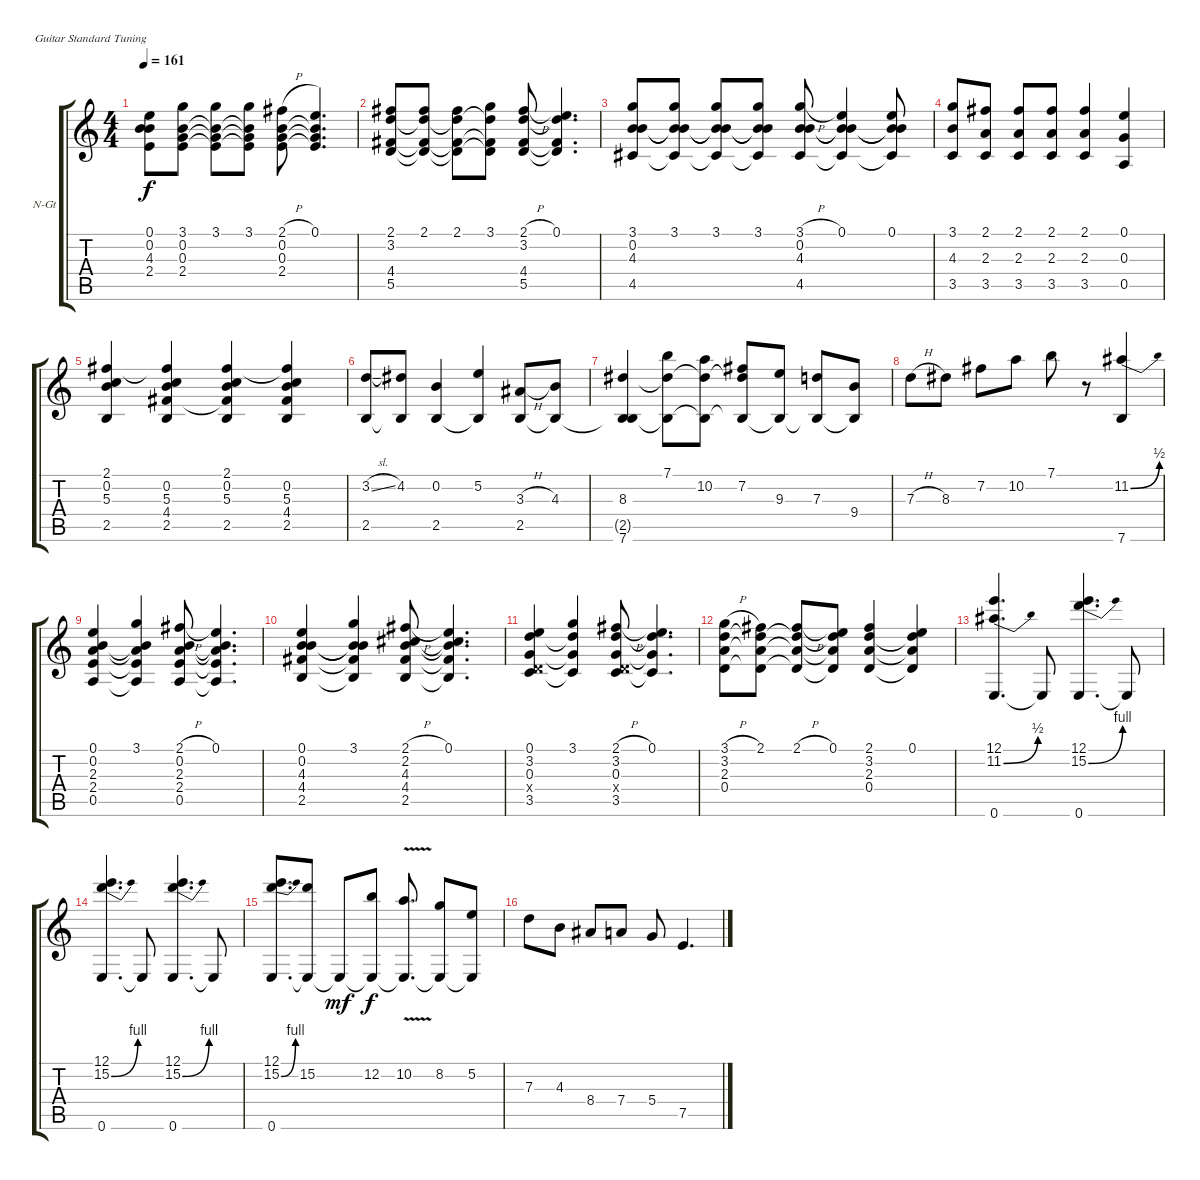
\bracketExtendMode groupsimilarinstruments
\firstSystemTrackNameOrientation horizontal
\otherSystemsTrackNameOrientation horizontal
\track ("Spur 1" "N-Gt") {instrument acousticguitarnylon}
\staff {score tabs}
\tuning (E4 B3 G3 D3 A2 E2)
\ts (4 4)
\tempo 161
\clef g2
\ks c
(0.1{t} 0.2 4.3 2.4).8{dy f} (3.1 0.2 0.3 2.4).8 (3.1 0.2{t} 0.3{t} 2.4{t}).8 (3.1 0.2{t} 0.3{t} 2.4{t}).8 (2.1{h} 0.2 0.3 2.4).8 (0.1 0.2{t} 0.3{t} 2.4{t}).4{d} |
(2.1 3.2 4.4 5.5).8 (2.1 3.2{t} 4.4{t} 5.5{t}).8 (2.1 3.2{t} 4.4{t} 5.5{t}).8 (3.1 3.2{t} 4.4{t} 5.5{t}).8 (2.1{h} 3.2 4.4 5.5).8 (0.1 3.2{t} 4.4{t} 5.5{t}).4{d} |
(3.1 0.2 4.3 4.5).8 (3.1 0.2{t} 4.3{t} 4.5{t}).8 (3.1 0.2{t} 4.3{t} 4.5{t}).8 (3.1 0.2{t} 4.3{t} 4.5{t}).8 (3.1{h} 0.2 4.3 4.5).8 (0.1 0.2{t} 4.3{t} 4.5{t}).4 (0.1 0.2{t} 4.3{t} 4.5{t}).8 |
(3.1 4.3 3.5).8 (2.1 2.3 3.5).8 (2.1 2.3 3.5).8 (2.1 2.3 3.5).8 (2.1 2.3 3.5).4 (0.1 0.3 0.5).4 |
(2.1 0.2 5.3 2.5).4 (2.1{t} 0.2 5.3 4.4 2.5).4 (2.1 0.2 5.3 4.4{t} 2.5).4 (2.1{t} 0.2 5.3 4.4 2.5).4 |
(3.2{sl} 2.5).8 (4.2 2.5{t}).8 (0.2 2.5).4 (5.2 2.5{t}).4 (3.3{h} 2.5).8 (4.3 2.5{t}).8 |
(8.3 7.6 2.5{t}).4 (7.1 8.3{t} 2.5{t}).8 (10.2 8.3{t} 2.5{t}).8 (7.2 8.3{t} 2.5{t}).8 (9.3 2.5{t}).8 (7.3 2.5{t}).8 (9.4 2.5{t}).8 |
7.3{h}.8 8.3.8 7.2.8 10.2.8 7.1.8 r.8 (11.2{be (bend 0 0 60 2)} 7.6).4 |
(0.1 0.2 2.3 2.4 0.5).4 (3.1 0.2{t} 2.3{t} 2.4{t} 0.5{t}).4 (2.1{h} 0.2 2.3 2.4 0.5).8 (0.1 0.2{t} 2.3{t} 2.4{t} 0.5{t}).4{d} |
(0.1 0.2 4.3 4.4 2.5).4 (3.1 0.2{t} 4.3{t} 4.4{t} 2.5{t}).4 (2.1{h} 2.2 4.3 4.4 2.5).8 (0.1 2.2{t} 4.3{t} 4.4{t} 2.5{t}).4{d} |
(0.1 3.2 0.3 0.4{x} 3.5).4 (3.1 3.2{t} 0.3{t} 3.5{t}).4 (2.1{h} 3.2 0.3 0.4{x} 3.5).8 (0.1 3.2{t} 0.3{t} 3.5{t}).4{d} |
(3.1{h} 3.2 2.3 0.4).8 (2.1 3.2{t} 2.3{t} 0.4{t}).8 (2.1{h} 3.2{t} 2.3{t} 0.4{t}).8 (0.1 3.2{t} 2.3{t} 0.4{t}).8 (2.1 3.2 2.3 0.4).4 (0.1 3.2{t} 2.3{t} 0.4{t}).4 |
(12.1 11.2{be (bend 0 0 60 2)} 0.6).4{d} 0.6{t}.8 (12.1 15.2{be (bend 0 0 60 4)} 0.6).4{d} 0.6{t}.8 |
(12.1 15.2{be (bend 0 0 60 4)} 0.6).4{d} 0.6{t}.8 (12.1 15.2{be (bend 0 0 60 4)} 0.6).4{d} 0.6{t}.8 |
(12.1 15.2{be (bend 0 0 60 4)} 0.6).8{d} (15.2 0.6{t}).8 0.6{t}.8{dy mf} (12.2 0.6{t}).8{dy f} (10.2{v} 0.6{t}).8{d} (8.2 0.6{t}).8 (5.2 0.6{t}).8 |
7.3.8 4.3.8 8.4.8 7.4.8 5.4.8 7.5{sl}.4{d}
